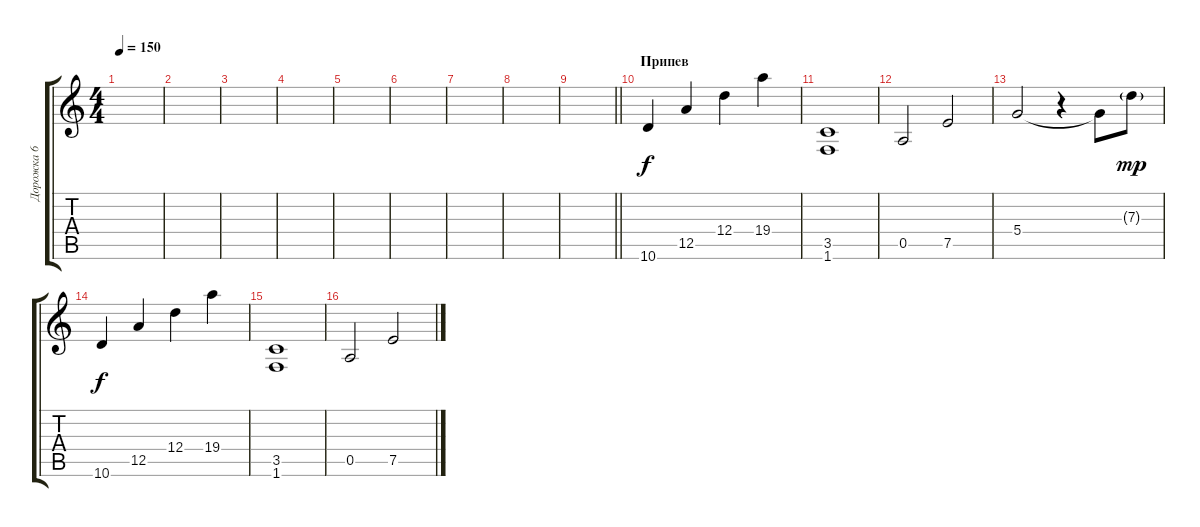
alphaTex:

\track ("Дорожка 6" "Дорожка 6") {instrument acousticguitarsteel}
\staff {score tabs}
\tuning (E4 B3 G3 D3 A2 E2) {hide}
\ts (4 4)
\tempo 150
\clef g2
\ks c
|
|
|
|
|
|
|
|
\barLineRight lightlight
|
\section ("" "Припев")
10.6.4{volume 14 instrument brightacousticpiano} 12.5.4 12.4.4 19.4.4 |
(3.5 1.6).1 |
0.5.2 7.5.2 |
5.4.2 r.4 5.4{t}.8 7.3{g}.8{dy mp} |
10.6.4{dy f volume 14 instrument brightacousticpiano} 12.5.4 12.4.4 19.4.4 |
(3.5 1.6).1 |
0.5.2 7.5.2
